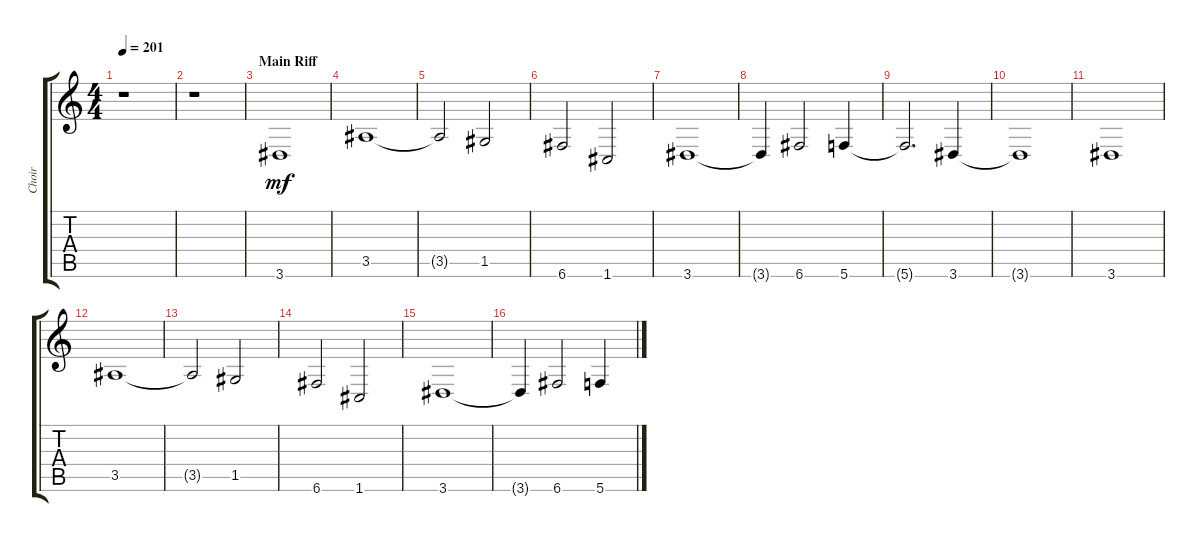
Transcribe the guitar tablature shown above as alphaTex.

\track ("Choir" "Choir") {instrument electricguitarclean}
\staff {score tabs}
\tuning (D4 A3 F3 C3 G2 C2) {hide}
\ts (4 4)
\tempo 201
\clef g2
\ks aminor
r.1{dy mf} |
r.1 |
\section ("" "Main Riff")
3.6.1 |
3.5.1 |
3.5{t}.2 1.5.2 |
6.6.2 1.6.2 |
3.6.1 |
3.6{t}.4 6.6.2 5.6.4 |
5.6{t}.2{d} 3.6.4 |
3.6{t}.1 |
3.6.1 |
3.5.1 |
3.5{t}.2 1.5.2 |
6.6.2 1.6.2 |
3.6.1 |
3.6{t}.4 6.6.2 5.6.4
